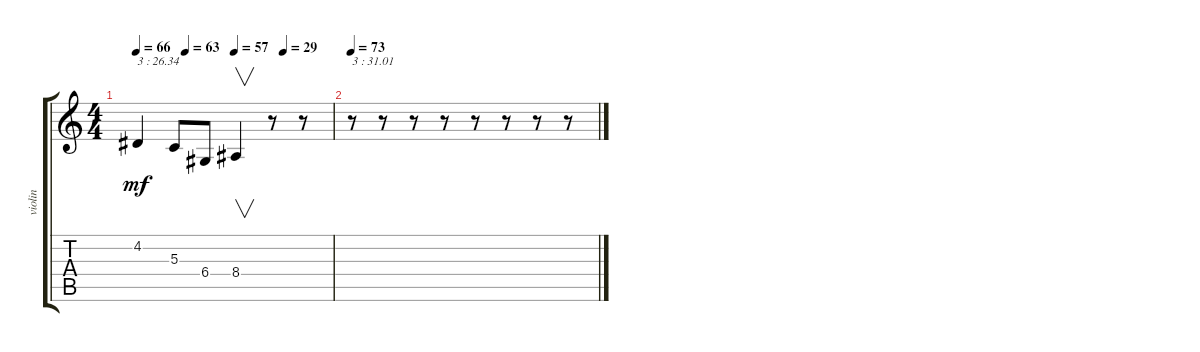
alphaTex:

\track ("violin" "violin") {instrument cello}
\staff {score tabs}
\tuning (E4 B3 G3 D3 A2 E2) {hide}
\ts (4 4)
\tempo 66
\tempo (63 0.25)
\tempo (57 0.5)
\tempo (29 0.75)
\clef g2
\ks c
4.2.4{txt "3 : 26.34" dy mf} 5.3.8 6.4.8 8.4.4{v} r.8 r.8 |
\tempo 73
r.8{txt "3 : 31.01"} r.8 r.8 r.8 r.8 r.8 r.8 r.8
